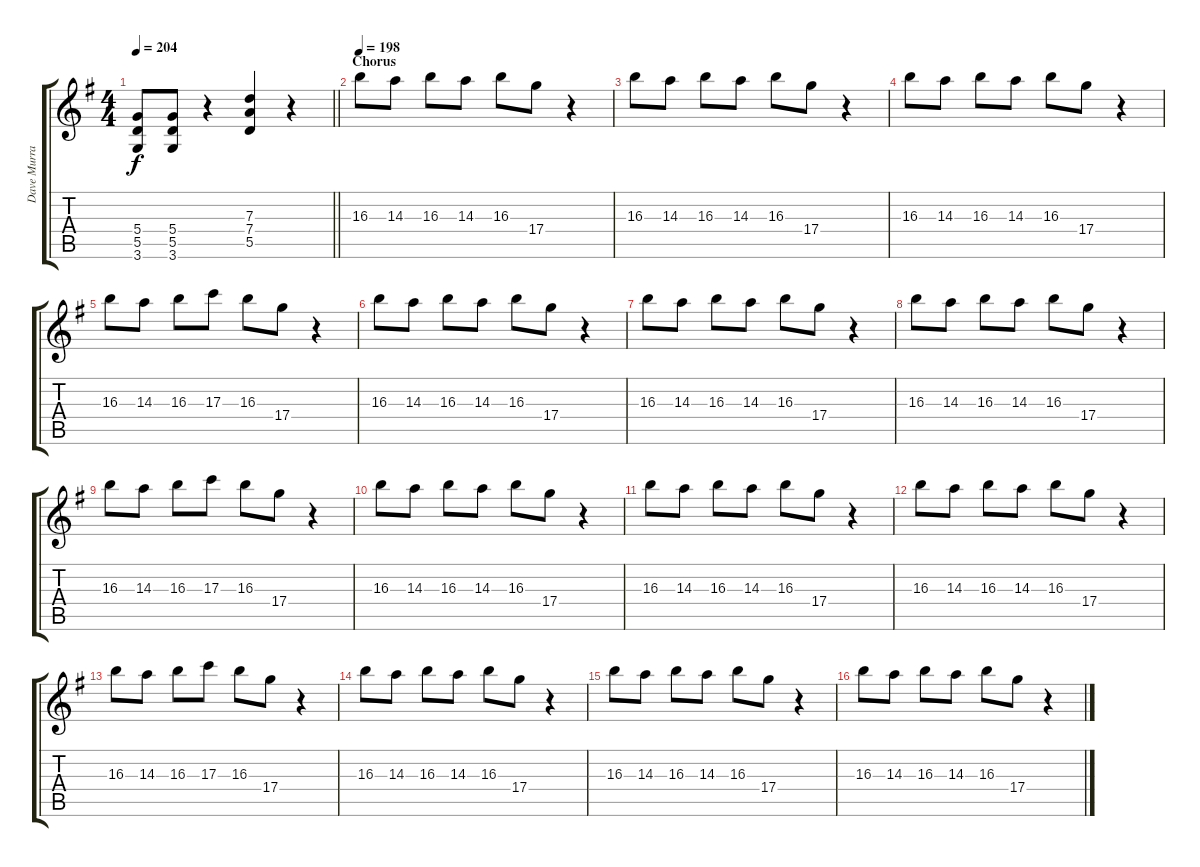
\track ("Dave Murray (Guitar)" "Dave Murra") {instrument distortionguitar}
\staff {score tabs}
\tuning (E4 B3 G3 D3 A2 E2) {hide}
\ts (4 4)
\tempo 204
\clef g2
\barLineRight lightlight
\ks eminor
(5.4 5.5 3.6).8{dy f} (5.4 5.5 3.6).8 r.4 (7.3 7.4 5.5).4 r.4 |
\section ("" "Chorus")
\tempo 198
16.3.8 14.3.8 16.3.8 14.3.8 16.3.8 17.4.8 r.4 |
16.3.8 14.3.8 16.3.8 14.3.8 16.3.8 17.4.8 r.4 |
16.3.8 14.3.8 16.3.8 14.3.8 16.3.8 17.4.8 r.4 |
16.3.8 14.3.8 16.3.8 17.3.8 16.3.8 17.4.8 r.4 |
16.3.8 14.3.8 16.3.8 14.3.8 16.3.8 17.4.8 r.4 |
16.3.8 14.3.8 16.3.8 14.3.8 16.3.8 17.4.8 r.4 |
16.3.8 14.3.8 16.3.8 14.3.8 16.3.8 17.4.8 r.4 |
16.3.8 14.3.8 16.3.8 17.3.8 16.3.8 17.4.8 r.4 |
16.3.8 14.3.8 16.3.8 14.3.8 16.3.8 17.4.8 r.4 |
16.3.8 14.3.8 16.3.8 14.3.8 16.3.8 17.4.8 r.4 |
16.3.8 14.3.8 16.3.8 14.3.8 16.3.8 17.4.8 r.4 |
16.3.8 14.3.8 16.3.8 17.3.8 16.3.8 17.4.8 r.4 |
16.3.8 14.3.8 16.3.8 14.3.8 16.3.8 17.4.8 r.4 |
16.3.8 14.3.8 16.3.8 14.3.8 16.3.8 17.4.8 r.4 |
16.3.8 14.3.8 16.3.8 14.3.8 16.3.8 17.4.8 r.4
